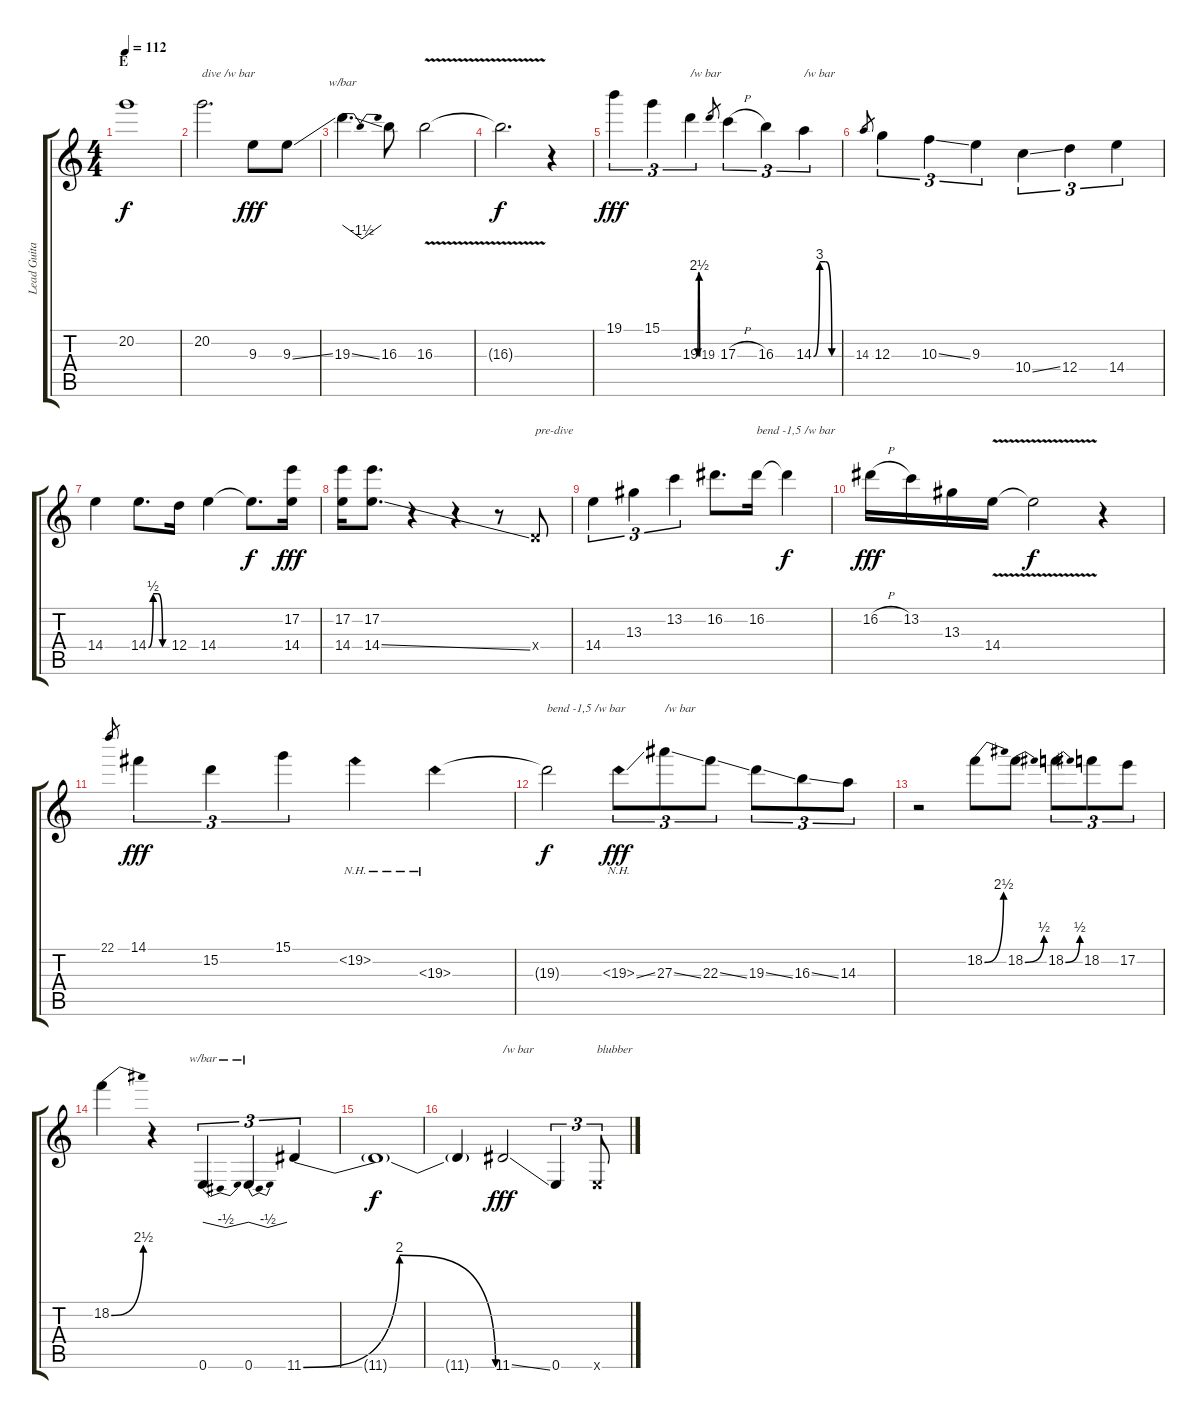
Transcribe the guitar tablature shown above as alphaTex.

\track ("Lead Guitar 1" "Lead Guita") {instrument distortionguitar}
\staff {score tabs}
\tuning (E4 B3 G3 D3 A2 E2) {hide}
\ts (4 4)
\section ("" "E")
\tempo 112
\clef g2
\ks c
20.2{t}.1{dy f} |
20.2.2{d txt "dive /w bar" volume 0} 9.3.8{dy fff volume 16} 9.3{ss}.8 |
19.3{ss}.4{d tbe (dip default 0 0 30 -6 60 0)} 16.3.8 16.3{v}.2 |
16.3{t}.2{d dy f} r.4 |
19.1.4{tu (3 2) dy fff} 15.1.4{tu (3 2)} 19.3{be (custom 0 0 15 10 30 10 45 0 60 0)}.4{tu (3 2) txt "/w bar"} 19.3.8{gr} 17.3{h}.4{tu (3 2)} 16.3.4{tu (3 2)} 14.3{be (custom 0 0 15 12 30 12 45 0 60 0)}.4{tu (3 2) txt "/w bar"} |
14.3.8{gr} 12.3.4{tu (3 2)} 10.3{ss}.4{tu (3 2)} 9.3.4{tu (3 2)} 10.4{ss}.4{tu (3 2)} 12.4.4{tu (3 2)} 14.4.4{tu (3 2)} |
14.4.4 14.4{be (custom 0 0 15 2 30 2 45 0 60 0)}.8{d} 12.4.16 14.4.4 14.4{t}.8{d dy f} (17.2 14.4).16{dy fff} |
(17.2 14.4).16 (17.2 14.4{ss}).8{d} r.4 r.4 r.8 0.4{x}.8{txt "pre-dive" volume 0} |
14.4.4{tu (3 2) volume 16} 13.3.4{tu (3 2)} 13.2.4{tu (3 2)} 16.2.8{d} 16.2.16{txt "bend -1,5 /w bar"} 16.2{t}.4{dy f volume 0} |
16.2{h}.16{dy fff volume 16} 13.2.16 13.3.16 14.4{v}.16 14.4{t}.2{dy f} r.4 |
22.1.8{gr} 14.1.4{tu (3 2) dy fff} 15.2.4{tu (3 2)} 15.1.4{tu (3 2)} 19.2{nh}.4 19.3{nh}.4 |
19.3{t}.2{txt "bend -1,5 /w bar" dy f volume 0} 19.3{nh ss}.8{tu (3 2) dy fff volume 16} 27.3{ss}.8{tu (3 2) txt "/w bar"} 22.3{ss}.8{tu (3 2)} 19.3{ss}.8{tu (3 2)} 16.3{ss}.8{tu (3 2)} 14.3.8{tu (3 2)} |
r.2 18.2{be (bend 0 0 60 10)}.8 18.2{be (bend 0 0 60 2)}.8 18.2{be (bend 0 0 60 2)}.8{tu (3 2)} 18.2.8{tu (3 2)} 17.2.8{tu (3 2)} |
18.2{be (bend 0 0 60 10)}.4 r.4 0.6.4{tu (3 2) tbe (dip default 0 0 30 -2 60 0)} 0.6.4{tu (3 2) tbe (dip default 0 0 30 -2 60 0)} 11.6{be (bendrelease 0 0 15 8 45 8 60 0)}.4{tu (3 2)} |
11.6{t}.1{dy f} |
11.6{t}.4 11.6{ss}.2{txt "/w bar" dy fff} 0.6.4{tu (3 2)} 0.6{x}.8{tu (3 2) txt "blubber"}
